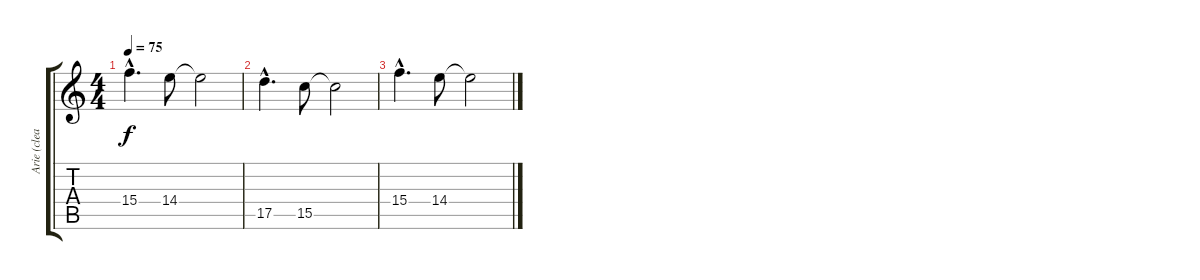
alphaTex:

\track ("Arie (clean)" "Arie (clea") {instrument electricguitarclean}
\staff {score tabs}
\tuning (E4 B3 G3 D3 A2 E2) {hide}
\ts (4 4)
\tempo 75
\clef g2
\ks c
15.4{hac}.4{d dy f} 14.4.8 14.4{t}.2 |
17.5{hac}.4{d} 15.5.8 15.5{t}.2 |
15.4{hac}.4{d} 14.4.8 14.4{t}.2
